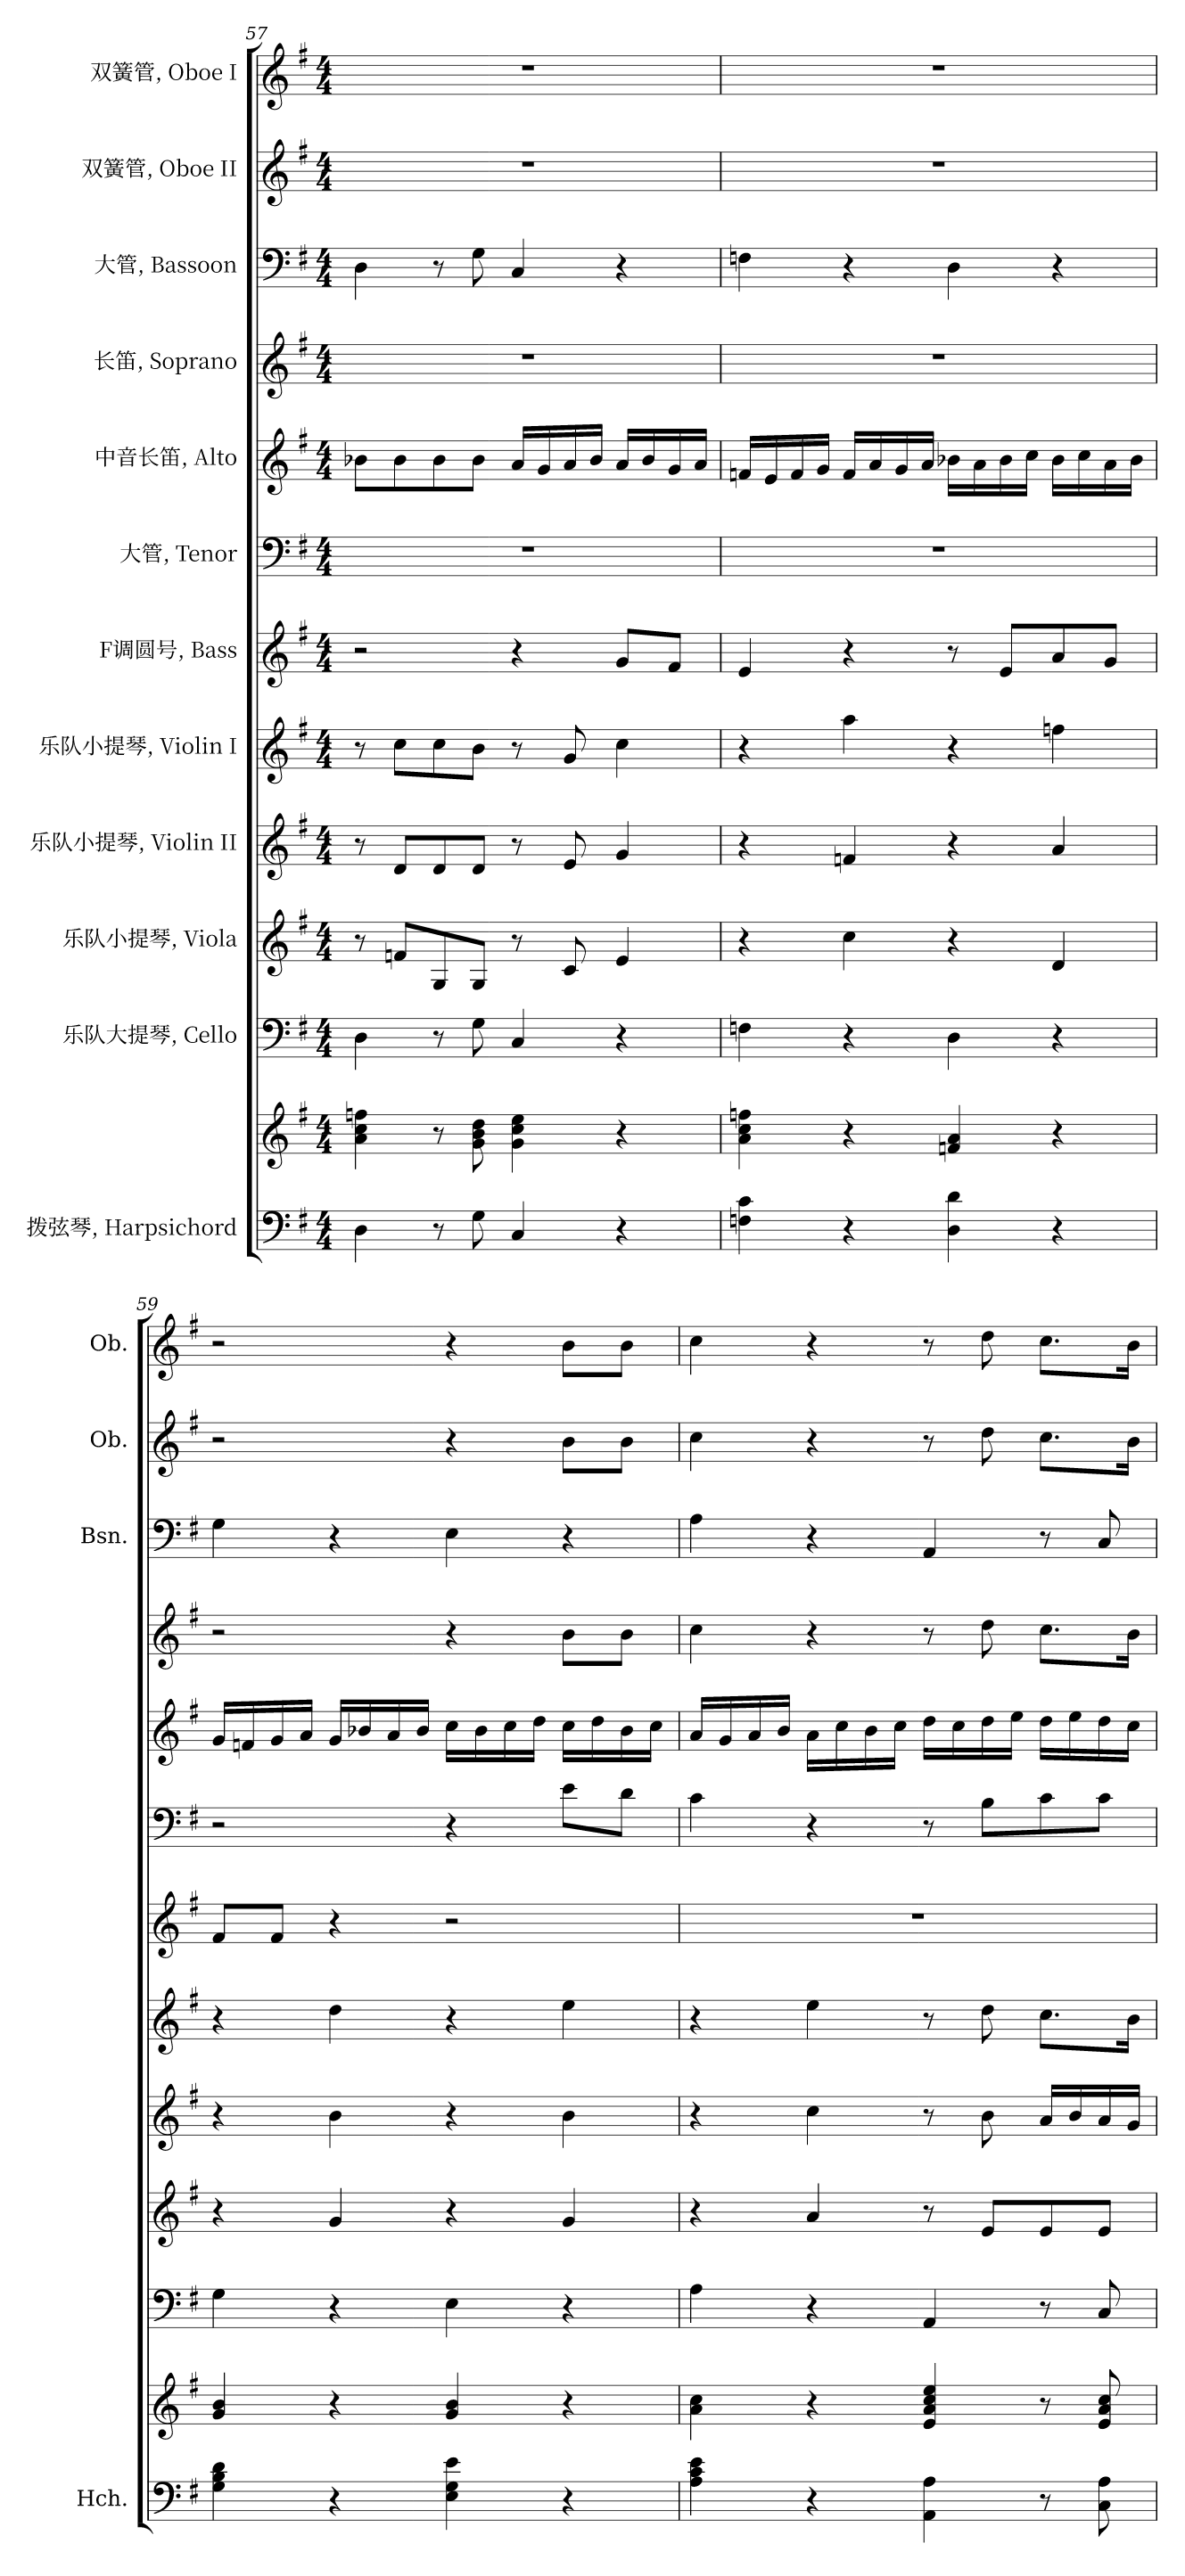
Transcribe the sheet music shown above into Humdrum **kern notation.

**kern	**kern	**kern	**kern	**kern	**kern	**kern	**kern	**kern	**kern	**kern	**kern	**kern
*part12	*part12	*part11	*part10	*part9	*part8	*part7	*part6	*part5	*part4	*part3	*part2	*part1
*staff13	*staff12	*staff11	*staff10	*staff9	*staff8	*staff7	*staff6	*staff5	*staff4	*staff3	*staff2	*staff1
*I"拨弦琴, Harpsichord	*	*I"乐队大提琴, Cello	*I"乐队小提琴, Viola	*I"乐队小提琴, Violin II	*I"乐队小提琴, Violin I	*I"F调圆号, Bass	*I"大管, Tenor	*I"中音长笛, Alto	*I"长笛, Soprano	*I"大管, Bassoon	*I"双簧管, Oboe II	*I"双簧管, Oboe I
*I'Hch.	*	*	*	*	*	*	*	*	*	*I'Bsn.	*I'Ob.	*I'Ob.
*clefF4	*clefG2	*clefF4	*clefG2	*clefG2	*clefG2	*clefG2	*clefF4	*clefG2	*clefG2	*clefF4	*clefG2	*clefG2
*	*	*	*	*	*	*ITrd4c7	*	*ITrd3c5	*	*	*	*
*k[f#]	*k[f#]	*k[f#]	*k[f#]	*k[f#]	*k[f#]	*k[]	*k[f#]	*k[f#c#]	*k[f#]	*k[f#]	*k[f#]	*k[f#]
*M4/4	*M4/4	*M4/4	*M4/4	*M4/4	*M4/4	*M4/4	*M4/4	*M4/4	*M4/4	*M4/4	*M4/4	*M4/4
=57	=57	=57	=57	=57	=57	=57	=57	=57	=57	=57	=57	=57
4D\	4a\ 4cc\ 4ffn\	4D\	8r	8r	8r	2r	1r	8fn\L	1r	4D\	1r	1r
.	.	.	8fn/L	8d/L	8cc\L	.	.	8f\	.	.	.	.
8r	8r	8r	8G/	8d/	8cc\	.	.	8f\	.	8r	.	.
8G\	8g\ 8b\ 8dd\	8G\	8G/J	8d/J	8b\J	.	.	8f\J	.	8G\	.	.
4C/	4g\ 4cc\ 4ee\	4C/	8r	8r	8r	4r	.	16e/LL	.	4C/	.	.
.	.	.	.	.	.	.	.	16d/	.	.	.	.
.	.	.	8c/	8e/	8g/	.	.	16e/	.	.	.	.
.	.	.	.	.	.	.	.	16f/JJ	.	.	.	.
4r	4r	4r	4e/	4g/	4cc\	8c/L	.	16e/LL	.	4r	.	.
.	.	.	.	.	.	.	.	16f/	.	.	.	.
.	.	.	.	.	.	8B/J	.	16d/	.	.	.	.
.	.	.	.	.	.	.	.	16e/JJ	.	.	.	.
!!LO:PB:g=z
=58	=58	=58	=58	=58	=58	=58	=58	=58	=58	=58	=58	=58
4Fn\ 4c\	4a\ 4cc\ 4ffn\	4Fn\	4r	4r	4r	4A/	1r	16cn/LL	1r	4Fn\	1r	1r
.	.	.	.	.	.	.	.	16B/	.	.	.	.
.	.	.	.	.	.	.	.	16c/	.	.	.	.
.	.	.	.	.	.	.	.	16d/JJ	.	.	.	.
4r	4r	4r	4cc\	4fn/	4aa\	4r	.	16c/LL	.	4r	.	.
.	.	.	.	.	.	.	.	16e/	.	.	.	.
.	.	.	.	.	.	.	.	16d/	.	.	.	.
.	.	.	.	.	.	.	.	16e/JJ	.	.	.	.
4D\ 4d\	4fn/ 4a/	4D\	4r	4r	4r	8r	.	16fn\LL	.	4D\	.	.
.	.	.	.	.	.	.	.	16e\	.	.	.	.
.	.	.	.	.	.	8A/L	.	16f\	.	.	.	.
.	.	.	.	.	.	.	.	16g\JJ	.	.	.	.
4r	4r	4r	4d/	4a/	4ffn\	8d/	.	16f\LL	.	4r	.	.
.	.	.	.	.	.	.	.	16g\	.	.	.	.
.	.	.	.	.	.	8c/J	.	16e\	.	.	.	.
.	.	.	.	.	.	.	.	16f\JJ	.	.	.	.
=59	=59	=59	=59	=59	=59	=59	=59	=59	=59	=59	=59	=59
4G\ 4B\ 4d\	4g/ 4b/	4G\	4r	4r	4r	8B/L	2r	16d/LL	2r	4G\	2r	2r
.	.	.	.	.	.	.	.	16cn/	.	.	.	.
.	.	.	.	.	.	8B/J	.	16d/	.	.	.	.
.	.	.	.	.	.	.	.	16e/JJ	.	.	.	.
4r	4r	4r	4g/	4b\	4dd\	4r	.	16d/LL	.	4r	.	.
.	.	.	.	.	.	.	.	16fn/	.	.	.	.
.	.	.	.	.	.	.	.	16e/	.	.	.	.
.	.	.	.	.	.	.	.	16f/JJ	.	.	.	.
4E\ 4G\ 4e\	4g/ 4b/	4E\	4r	4r	4r	2r	4r	16g\LL	4r	4E\	4r	4r
.	.	.	.	.	.	.	.	16f\	.	.	.	.
.	.	.	.	.	.	.	.	16g\	.	.	.	.
.	.	.	.	.	.	.	.	16a\JJ	.	.	.	.
4r	4r	4r	4g/	4b\	4ee\	.	8e\L	16g\LL	8b\L	4r	8b\L	8b\L
.	.	.	.	.	.	.	.	16a\	.	.	.	.
.	.	.	.	.	.	.	8d\J	16f\	8b\J	.	8b\J	8b\J
.	.	.	.	.	.	.	.	16g\JJ	.	.	.	.
!!LO:PB:g=z
=60	=60	=60	=60	=60	=60	=60	=60	=60	=60	=60	=60	=60
4A\ 4c\ 4e\	4a\ 4cc\	4A\	4r	4r	4r	1r	4c\	16e/LL	4cc\	4A\	4cc\	4cc\
.	.	.	.	.	.	.	.	16d/	.	.	.	.
.	.	.	.	.	.	.	.	16e/	.	.	.	.
.	.	.	.	.	.	.	.	16f#/JJ	.	.	.	.
4r	4r	4r	4a/	4cc\	4ee\	.	4r	16e\LL	4r	4r	4r	4r
.	.	.	.	.	.	.	.	16g\	.	.	.	.
.	.	.	.	.	.	.	.	16f#\	.	.	.	.
.	.	.	.	.	.	.	.	16g\JJ	.	.	.	.
4AA\ 4A\	4e/ 4a/ 4cc/ 4ee/	4AA/	8r	8r	8r	.	8r	16a\LL	8r	4AA/	8r	8r
.	.	.	.	.	.	.	.	16g\	.	.	.	.
.	.	.	8e/L	8b\	8dd\	.	8B\L	16a\	8dd\	.	8dd\	8dd\
.	.	.	.	.	.	.	.	16b\JJ	.	.	.	.
8r	8r	8r	8e/	16a/LL	8.cc\L	.	8c\	16a\LL	8.cc\L	8r	8.cc\L	8.cc\L
.	.	.	.	16b/	.	.	.	16b\	.	.	.	.
8C\ 8A\	8e/ 8a/ 8cc/	8C/	8e/J	16a/	.	.	8c\J	16a\	.	8C/	.	.
.	.	.	.	16g/JJ	16b\Jk	.	.	16g\JJ	16b\Jk	.	16b\Jk	16b\Jk
=	=	=	=	=	=	=	=	=	=	=	=	=
*-	*-	*-	*-	*-	*-	*-	*-	*-	*-	*-	*-	*-
